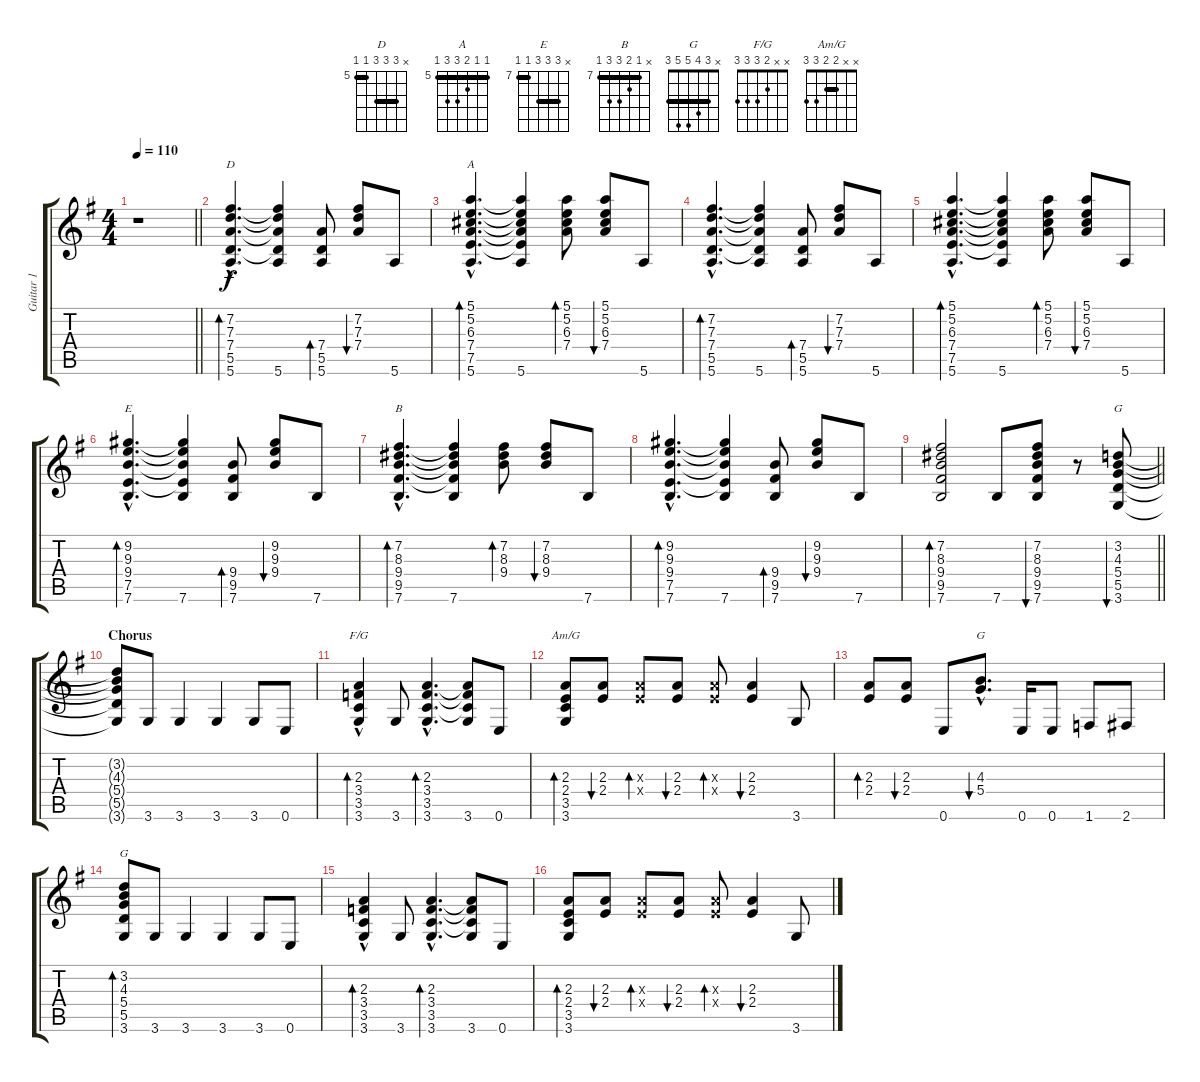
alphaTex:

\track ("Guitar 1" "Guitar 1") {instrument distortionguitar}
\staff {score tabs}
\tuning (E4 B3 G3 D3 A2 E2) {hide}
\chord ("D" x 7 7 7 5 5) {firstfret 5 barre (5 7)}
\chord ("A" 5 5 6 7 7 5) {firstfret 5 barre 5}
\chord ("E" x 9 9 9 7 7) {firstfret 7 barre (7 9)}
\chord ("B" x 7 8 9 9 7) {firstfret 7 barre 7}
\chord ("G" 3 3 4 5 5 3) {barre 3}
\chord ("F/G" x x 2 3 3 3)
\chord ("Am/G" x x 2 2 3 3) {barre 2}
\chord ("G" x x 4 5 x 3)
\chord ("G" x 3 4 5 5 3) {barre 3}
\ts (4 4)
\tempo 110
\clef g2
\barLineRight lightlight
\ks g
r.1{dy f} |
(7.2{hac} 7.3{hac} 7.4{hac} 5.5{hac} 5.6{hac}).4{d bd 30 ch "D"} (7.2{t} 7.3{t} 7.4{t} 5.5{t} 5.6).4 (7.4 5.5 5.6).8{bd 30} (7.2 7.3 7.4).8{bu 30} 5.6.8 |
(5.1{hac} 5.2{hac} 6.3{hac} 7.4{hac} 7.5{hac} 5.6{hac}).4{d bd 30 ch "A"} (5.1{t} 5.2{t} 6.3{t} 7.4{t} 7.5{t} 5.6).4 (5.1 5.2 6.3 7.4).8{bd 30} (5.1 5.2 6.3 7.4).8{bu 30} 5.6.8 |
(7.2{hac} 7.3{hac} 7.4{hac} 5.5{hac} 5.6{hac}).4{d bd 30} (7.2{t} 7.3{t} 7.4{t} 5.5{t} 5.6).4 (7.4 5.5 5.6).8{bd 30} (7.2 7.3 7.4).8{bu 30} 5.6.8 |
(5.1{hac} 5.2{hac} 6.3{hac} 7.4{hac} 7.5{hac} 5.6{hac}).4{d bd 30} (5.1{t} 5.2{t} 6.3{t} 7.4{t} 7.5{t} 5.6).4 (5.1 5.2 6.3 7.4).8{bd 30} (5.1 5.2 6.3 7.4).8{bu 30} 5.6.8 |
(9.2{hac} 9.3{hac} 9.4{hac} 7.5{hac} 7.6{hac}).4{d bd 30 ch "E"} (9.2{t} 9.3{t} 9.4{t} 7.5{t} 7.6).4 (9.4 9.5 7.6).8{bd 30} (9.2 9.3 9.4).8{bu 30} 7.6.8 |
(7.2{hac} 8.3{hac} 9.4{hac} 9.5{hac} 7.6{hac}).4{d bd 30 ch "B"} (7.2{t} 8.3{t} 9.4{t} 9.5{t} 7.6).4 (7.2 8.3 9.4).8{bd 30} (7.2 8.3 9.4).8{bu 30} 7.6.8 |
(9.2{hac} 9.3{hac} 9.4{hac} 7.5{hac} 7.6{hac}).4{d bd 30} (9.2{t} 9.3{t} 9.4{t} 7.5{t} 7.6).4 (9.4 9.5 7.6).8{bd 30} (9.2 9.3 9.4).8{bu 30} 7.6.8 |
\barLineRight lightlight
(7.2 8.3 9.4 9.5 7.6).2{bd 30} 7.6.8 (7.2 8.3 9.4 9.5 7.6).8{bu 30} r.8 (3.2 4.3 5.4 5.5 3.6).8{bu 30 ch "G"} |
\section ("" "Chorus")
(3.2{t} 4.3{t} 5.4{t} 5.5{t} 3.6{t}).8 3.6.8 3.6.4 3.6.4 3.6.8 0.6.8 |
(2.3{hac} 3.4{hac} 3.5{hac} 3.6).4{bd 30 ch "F/G"} 3.6.8 (2.3 3.4 3.5 3.6{hac}).4{d bd 30} (2.3{t} 3.4{t} 3.5{t} 3.6).8 0.6.8 |
(2.3 2.4 3.5 3.6).8{bd 30 ch "Am/G"} (2.3 2.4).8{bu 30} (2.3{x} 2.4{x}).8{bd 30} (2.3 2.4).8{bu 30} (2.3{x} 2.4{x}).8{bd 30} (2.3 2.4).4{bu 30} 3.6.8 |
(2.3 2.4).8{bd 30} (2.3 2.4).8{bu 60} 0.6.8 (4.3{hac} 5.4{hac}).8{d bu 60 ch "G"} 0.6.16 0.6.8 1.6.8 2.6.8 |
(3.2 4.3 5.4 5.5 3.6).8{bd 60 ch "G"} 3.6.8 3.6.4 3.6.4 3.6.8 0.6.8 |
(2.3{hac} 3.4{hac} 3.5{hac} 3.6).4{bd 30} 3.6.8 (2.3 3.4 3.5 3.6{hac}).4{d bd 30} (2.3{t} 3.4{t} 3.5{t} 3.6).8 0.6.8 |
(2.3 2.4 3.5 3.6).8{bd 30} (2.3 2.4).8{bu 30} (2.3{x} 2.4{x}).8{bd 30} (2.3 2.4).8{bu 30} (2.3{x} 2.4{x}).8{bd 30} (2.3 2.4).4{bu 30} 3.6.8
